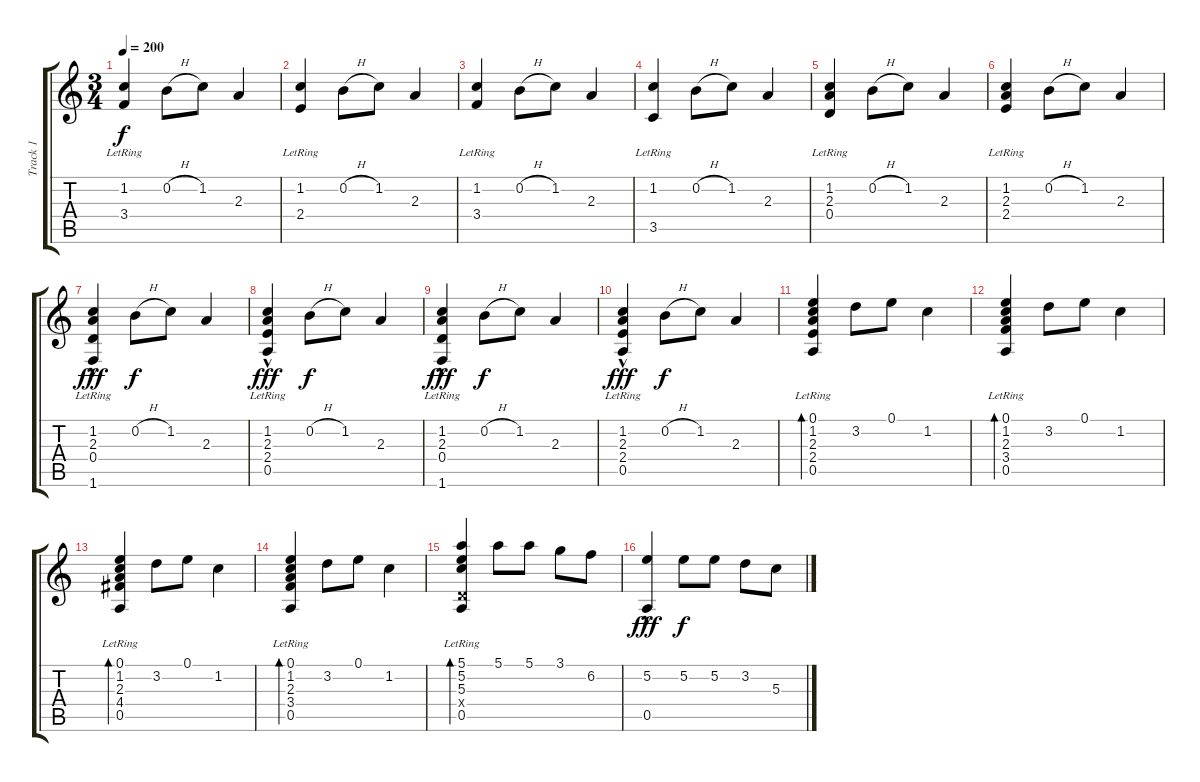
\track ("Track 1" "Track 1") {instrument acousticguitarnylon}
\staff {score tabs}
\tuning (E4 B3 G3 D3 A2 E2) {hide}
\ts (3 4)
\tempo 200
\clef g2
\ks c
(1.2 3.4{lr}).4{dy f} 0.2{h}.8 1.2.8 2.3.4 |
(1.2 2.4{lr}).4 0.2{h}.8 1.2.8 2.3.4 |
(1.2 3.4{lr}).4 0.2{h}.8 1.2.8 2.3.4 |
(1.2 3.5{lr}).4 0.2{h}.8 1.2.8 2.3.4 |
(1.2 2.3 0.4{lr}).4 0.2{h}.8 1.2.8 2.3.4 |
(1.2 2.3 2.4{lr}).4 0.2{h}.8 1.2.8 2.3.4 |
(1.2 2.3 0.4 1.6{hac lr}).4{dy fff} 0.2{h}.8{dy f} 1.2.8 2.3.4 |
(1.2 2.3 2.4 0.5{hac lr}).4{dy fff} 0.2{h}.8{dy f} 1.2.8 2.3.4 |
(1.2 2.3 0.4 1.6{hac lr}).4{dy fff} 0.2{h}.8{dy f} 1.2.8 2.3.4 |
(1.2 2.3 2.4 0.5{hac lr}).4{dy fff} 0.2{h}.8{dy f} 1.2.8 2.3.4 |
(0.1 1.2 2.3 2.4{lr} 0.5{lr}).4{bd 120} 3.2.8 0.1.8 1.2.4 |
(0.1 1.2 2.3 3.4{lr} 0.5{lr}).4{bd 120} 3.2.8 0.1.8 1.2.4 |
(0.1 1.2 2.3 4.4{lr} 0.5{lr}).4{bd 120} 3.2.8 0.1.8 1.2.4 |
(0.1 1.2 2.3 3.4{lr} 0.5{lr}).4{bd 120} 3.2.8 0.1.8 1.2.4 |
(5.1 5.2 5.3 0.4{x} 0.5{lr}).4{bd 120} 5.1.8 5.1.8 3.1.8 6.2.8 |
(5.2 0.5{hac}).4{dy fff} 5.2.8{dy f} 5.2.8 3.2.8 5.3.8
